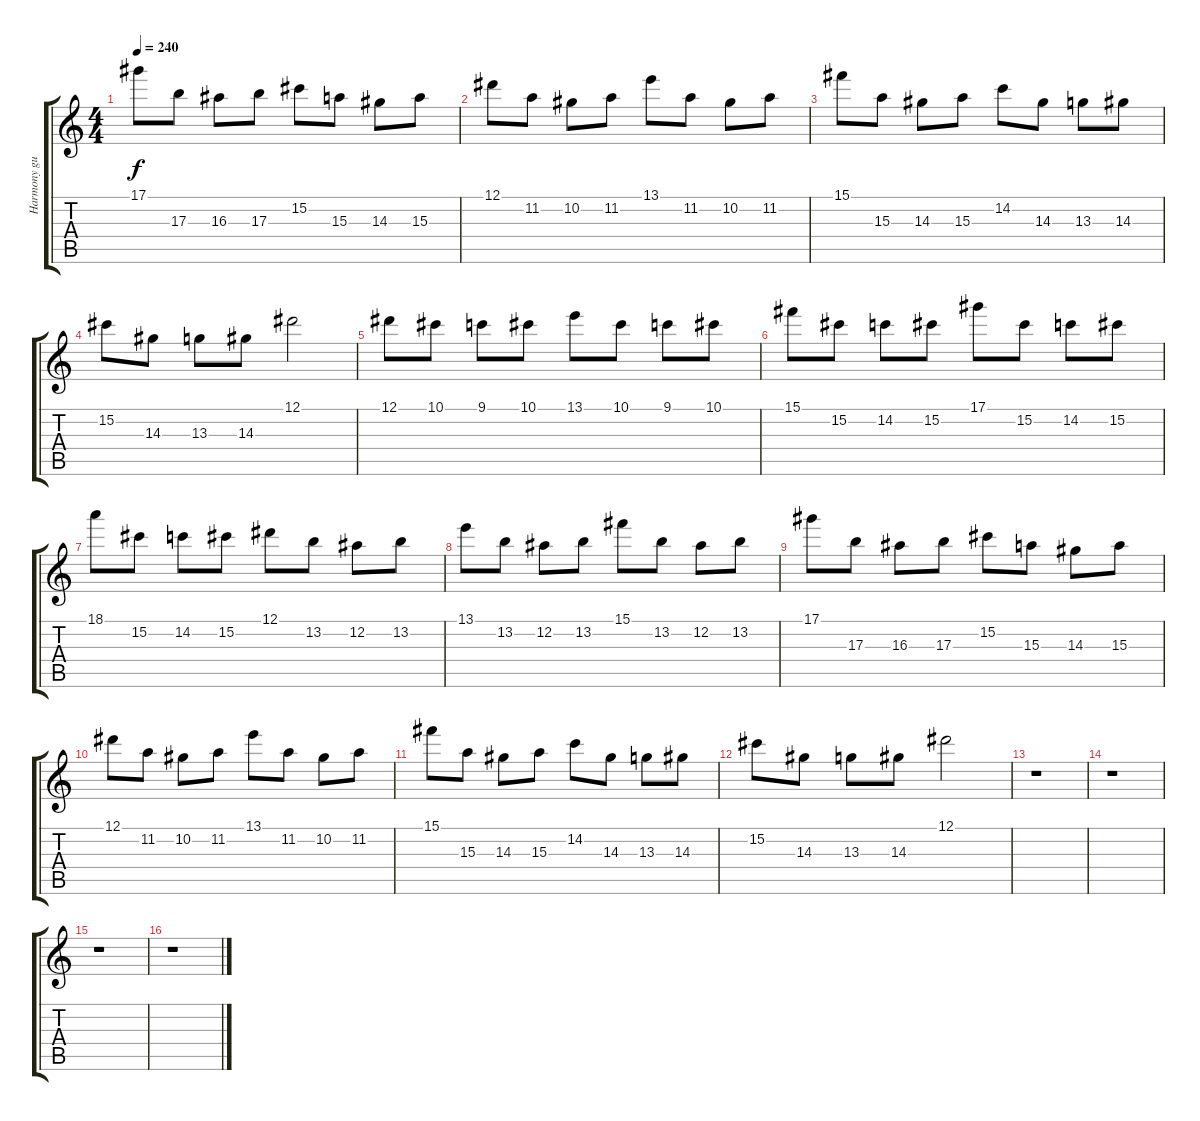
\track ("Harmony guitar" "Harmony gu") {instrument distortionguitar}
\staff {score tabs}
\tuning (Eb4 Bb3 Gb3 Db3 Ab2 Eb2) {hide}
\ts (4 4)
\tempo 240
\clef g2
\ks c
17.1.8{dy f} 17.3.8 16.3.8 17.3.8 15.2.8 15.3.8 14.3.8 15.3.8 |
12.1.8 11.2.8 10.2.8 11.2.8 13.1.8 11.2.8 10.2.8 11.2.8 |
15.1.8 15.3.8 14.3.8 15.3.8 14.2.8 14.3.8 13.3.8 14.3.8 |
15.2.8 14.3.8 13.3.8 14.3.8 12.1.2 |
12.1.8 10.1.8 9.1.8 10.1.8 13.1.8 10.1.8 9.1.8 10.1.8 |
15.1.8 15.2.8 14.2.8 15.2.8 17.1.8 15.2.8 14.2.8 15.2.8 |
18.1.8 15.2.8 14.2.8 15.2.8 12.1.8 13.2.8 12.2.8 13.2.8 |
13.1.8 13.2.8 12.2.8 13.2.8 15.1.8 13.2.8 12.2.8 13.2.8 |
17.1.8 17.3.8 16.3.8 17.3.8 15.2.8 15.3.8 14.3.8 15.3.8 |
12.1.8 11.2.8 10.2.8 11.2.8 13.1.8 11.2.8 10.2.8 11.2.8 |
15.1.8 15.3.8 14.3.8 15.3.8 14.2.8 14.3.8 13.3.8 14.3.8 |
15.2.8 14.3.8 13.3.8 14.3.8 12.1.2 |
r.1 |
r.1 |
r.1 |
r.1
